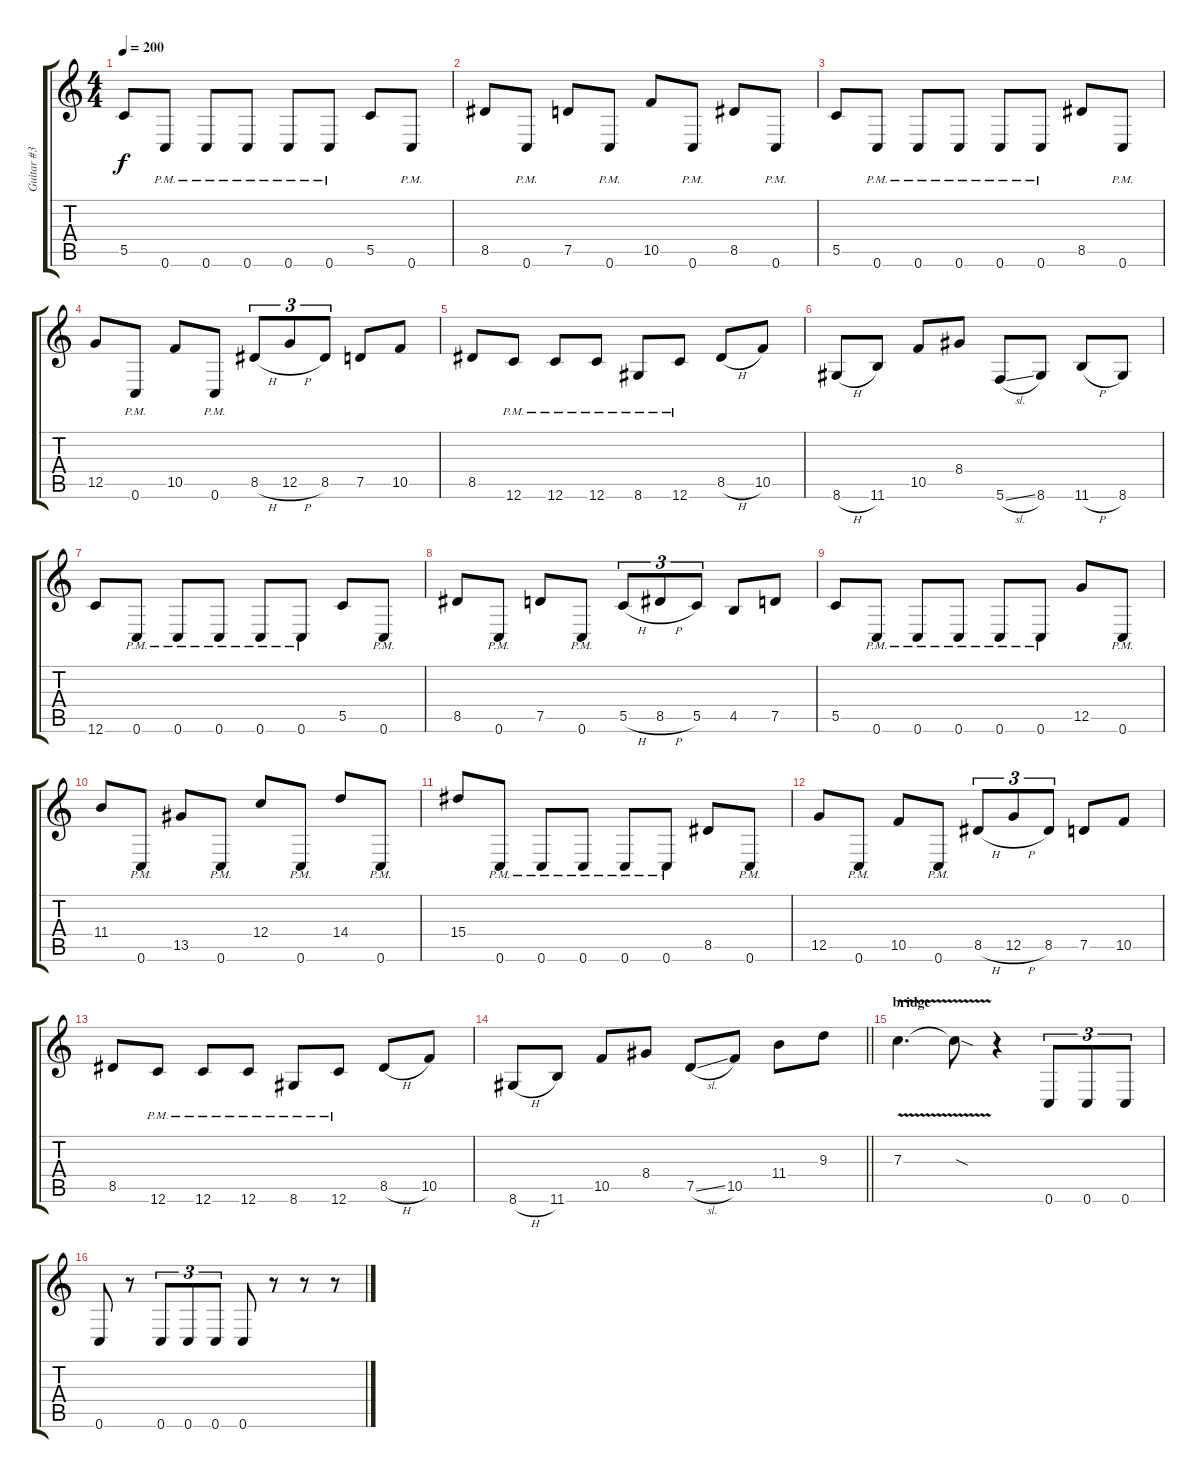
\track ("Guitar #3" "Guitar #3") {instrument distortionguitar}
\staff {score tabs}
\tuning (D4 A3 F3 C3 G2 C2) {hide}
\ts (4 4)
\tempo 200
\clef g2
\ks c
5.5.8{dy f} 0.6{pm}.8 0.6{pm}.8 0.6{pm}.8 0.6{pm}.8 0.6{pm}.8 5.5.8 0.6{pm}.8 |
8.5.8 0.6{pm}.8 7.5.8 0.6{pm}.8 10.5.8 0.6{pm}.8 8.5.8 0.6{pm}.8 |
5.5.8 0.6{pm}.8 0.6{pm}.8 0.6{pm}.8 0.6{pm}.8 0.6{pm}.8 8.5.8 0.6{pm}.8 |
12.5.8 0.6{pm}.8 10.5.8 0.6{pm}.8 8.5{h}.8{tu (3 2)} 12.5{h}.8{tu (3 2)} 8.5.8{tu (3 2)} 7.5.8 10.5.8 |
8.5.8 12.6{pm}.8 12.6{pm}.8 12.6{pm}.8 8.6{pm}.8 12.6{pm}.8 8.5{h}.8 10.5.8 |
8.6{h}.8 11.6.8 10.5.8 8.4.8 5.6{sl}.8 8.6.8 11.6{h}.8 8.6.8 |
12.6.8 0.6{pm}.8 0.6{pm}.8 0.6{pm}.8 0.6{pm}.8 0.6{pm}.8 5.5.8 0.6{pm}.8 |
8.5.8 0.6{pm}.8 7.5.8 0.6{pm}.8 5.5{h}.8{tu (3 2)} 8.5{h}.8{tu (3 2)} 5.5.8{tu (3 2)} 4.5.8 7.5.8 |
5.5.8 0.6{pm}.8 0.6{pm}.8 0.6{pm}.8 0.6{pm}.8 0.6{pm}.8 12.5.8 0.6{pm}.8 |
11.4.8 0.6{pm}.8 13.5.8 0.6{pm}.8 12.4.8 0.6{pm}.8 14.4.8 0.6{pm}.8 |
15.4.8 0.6{pm}.8 0.6{pm}.8 0.6{pm}.8 0.6{pm}.8 0.6{pm}.8 8.5.8 0.6{pm}.8 |
12.5.8 0.6{pm}.8 10.5.8 0.6{pm}.8 8.5{h}.8{tu (3 2)} 12.5{h}.8{tu (3 2)} 8.5.8{tu (3 2)} 7.5.8 10.5.8 |
8.5.8 12.6{pm}.8 12.6{pm}.8 12.6{pm}.8 8.6{pm}.8 12.6{pm}.8 8.5{h}.8 10.5.8 |
\barLineRight lightlight
8.6{h}.8 11.6.8 10.5.8 8.4.8 7.5{sl}.8 10.5.8 11.4.8 9.3.8 |
\section ("" "bridge")
7.3{v}.4{d} 7.3{sod t}.8 r.4 0.6.8{tu (3 2)} 0.6.8{tu (3 2)} 0.6.8{tu (3 2)} |
0.6.8 r.8 0.6.8{tu (3 2)} 0.6.8{tu (3 2)} 0.6.8{tu (3 2)} 0.6.8 r.8 r.8 r.8
